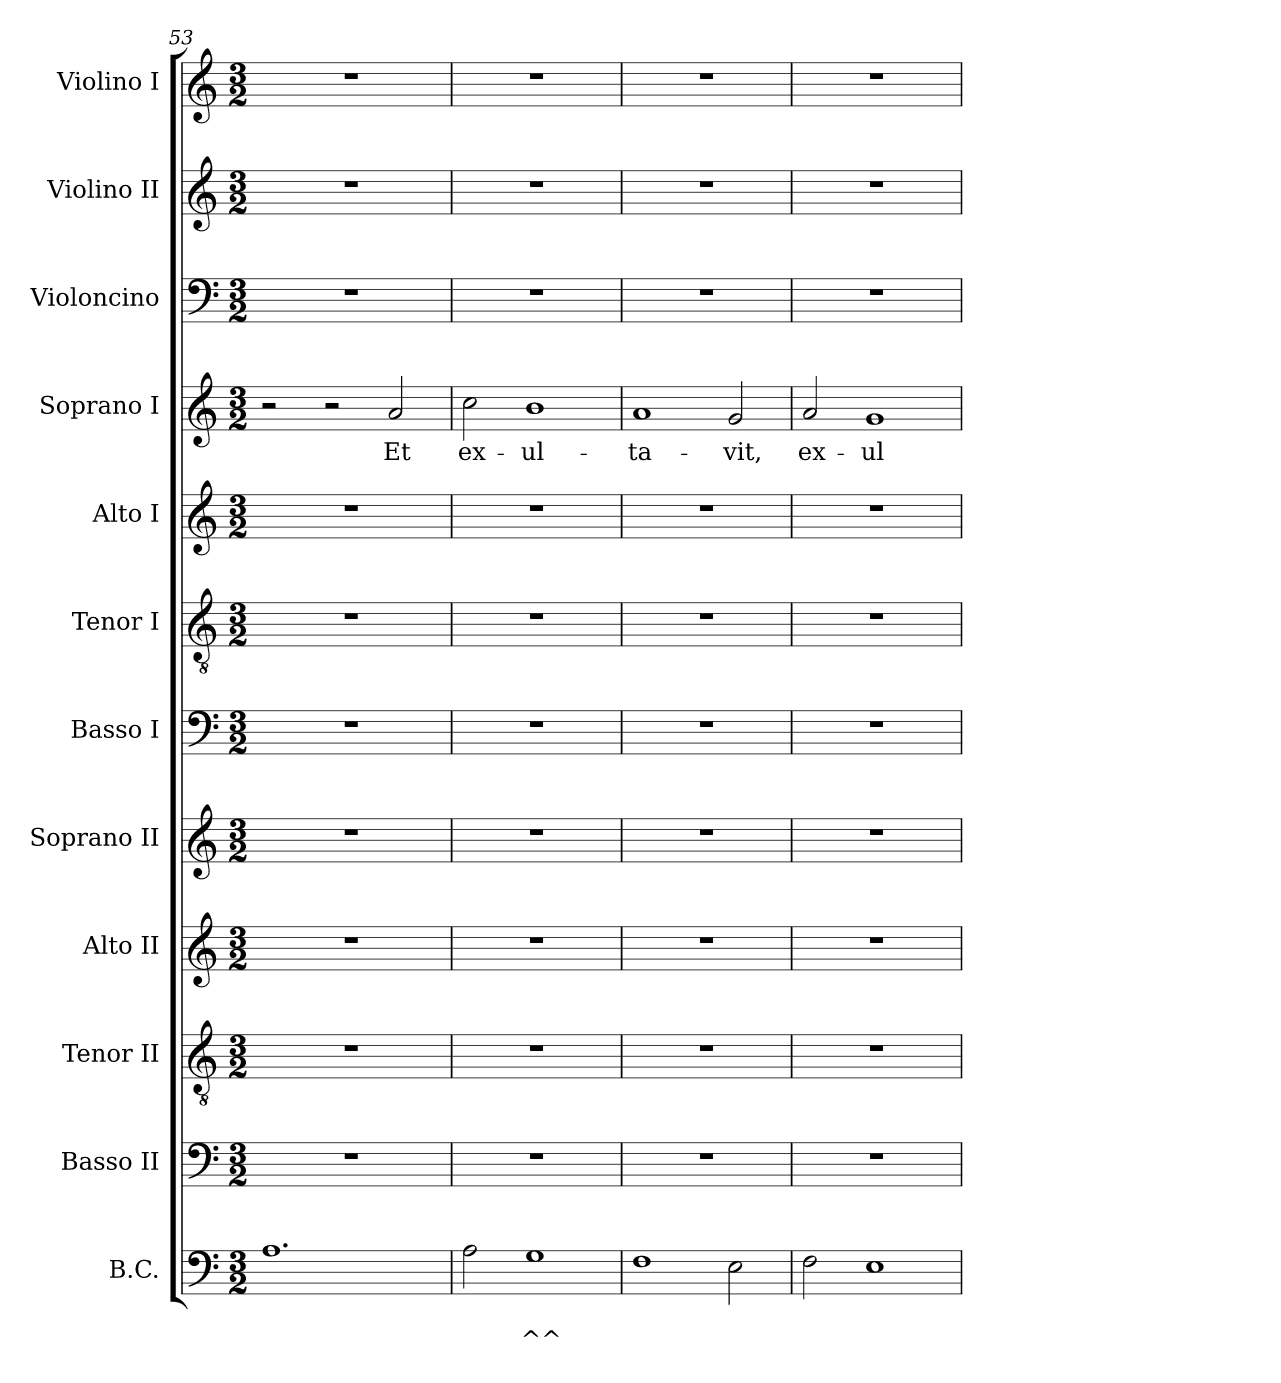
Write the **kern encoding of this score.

**kern	**text	**text	**kern	**kern	**kern	**kern	**kern	**kern	**kern	**kern	**text	**kern	**kern	**kern
*part12	*part12	*part12	*part11	*part10	*part9	*part8	*part7	*part6	*part5	*part4	*part4	*part3	*part2	*part1
*staff12	*staff12	*staff12	*staff11	*staff10	*staff9	*staff8	*staff7	*staff6	*staff5	*staff4	*staff4	*staff3	*staff2	*staff1
*I"B.C.	*	*	*I"Basso II	*I"Tenor II	*I"Alto II	*I"Soprano II	*I"Basso I	*I"Tenor I	*I"Alto I	*I"Soprano I	*	*I"Violoncino	*I"Violino II	*I"Violino I
*I'BC	*	*	*I'B 2	*I'T 2	*I'A 2	*I'S 2	*I'B 1	*I'T 1	*I'A 1	*I'S 1	*	*I'Vc.	*I'Vln. II	*I'Vln. I
!!LO:PB:g=z
*clefF4	*	*	*clefF4	*clefGv2	*clefG2	*clefG2	*clefF4	*clefGv2	*clefG2	*clefG2	*	*clefF4	*clefG2	*clefG2
*k[]	*	*	*k[]	*k[]	*k[]	*k[]	*k[]	*k[]	*k[]	*k[]	*	*k[]	*k[]	*k[]
*C:	*	*	*C:	*C:	*C:	*C:	*C:	*C:	*C:	*C:	*	*C:	*C:	*C:
*M3/2	*	*	*M3/2	*M3/2	*M3/2	*M3/2	*M3/2	*M3/2	*M3/2	*M3/2	*	*M3/2	*M3/2	*M3/2
=53	=53	=53	=53	=53	=53	=53	=53	=53	=53	=53	=53	=53	=53	=53
1.A	.	.	1.r	1.r	1.r	1.r	1.r	1.r	1.r	2r	.	1.r	1.r	1.r
.	.	.	.	.	.	.	.	.	.	2r	.	.	.	.
!	!	!	!	!	!	!	!	!	!	!	!LO:LY:b	!	!	!
.	.	.	.	.	.	.	.	.	.	2a/	Et	.	.	.
=54	=54	=54	=54	=54	=54	=54	=54	=54	=54	=54	=54	=54	=54	=54
!	!	!	!	!	!	!	!	!	!	!	!LO:LY:b	!	!	!
2A\	.	.	1.r	1.r	1.r	1.r	1.r	1.r	1.r	2cc\	ex-	1.r	1.r	1.r
!	!	!LO:LY:b	!	!	!	!	!	!	!	!	!	!	!	!
!	!	!	!	!	!	!	!	!	!	!	!LO:LY:b	!	!	!
1G	.	^^	.	.	.	.	.	.	.	1b	-ul-	.	.	.
=55	=55	=55	=55	=55	=55	=55	=55	=55	=55	=55	=55	=55	=55	=55
!	!	!	!	!	!	!	!	!	!	!	!LO:LY:b	!	!	!
1F	.	.	1.r	1.r	1.r	1.r	1.r	1.r	1.r	1a	-ta-	1.r	1.r	1.r
!	!	!	!	!	!	!	!	!	!	!	!LO:LY:b	!	!	!
2E\	.	.	.	.	.	.	.	.	.	2g/	-vit,	.	.	.
=56	=56	=56	=56	=56	=56	=56	=56	=56	=56	=56	=56	=56	=56	=56
!	!	!	!	!	!	!	!	!	!	!	!LO:LY:b	!	!	!
2F\	.	.	1.r	1.r	1.r	1.r	1.r	1.r	1.r	2a/	ex-	1.r	1.r	1.r
!	!	!	!	!	!	!	!	!	!	!	!LO:LY:b	!	!	!
1E	.	.	.	.	.	.	.	.	.	1g	-ul-	.	.	.
=	=	=	=	=	=	=	=	=	=	=	=	=	=	=
*-	*-	*-	*-	*-	*-	*-	*-	*-	*-	*-	*-	*-	*-	*-
